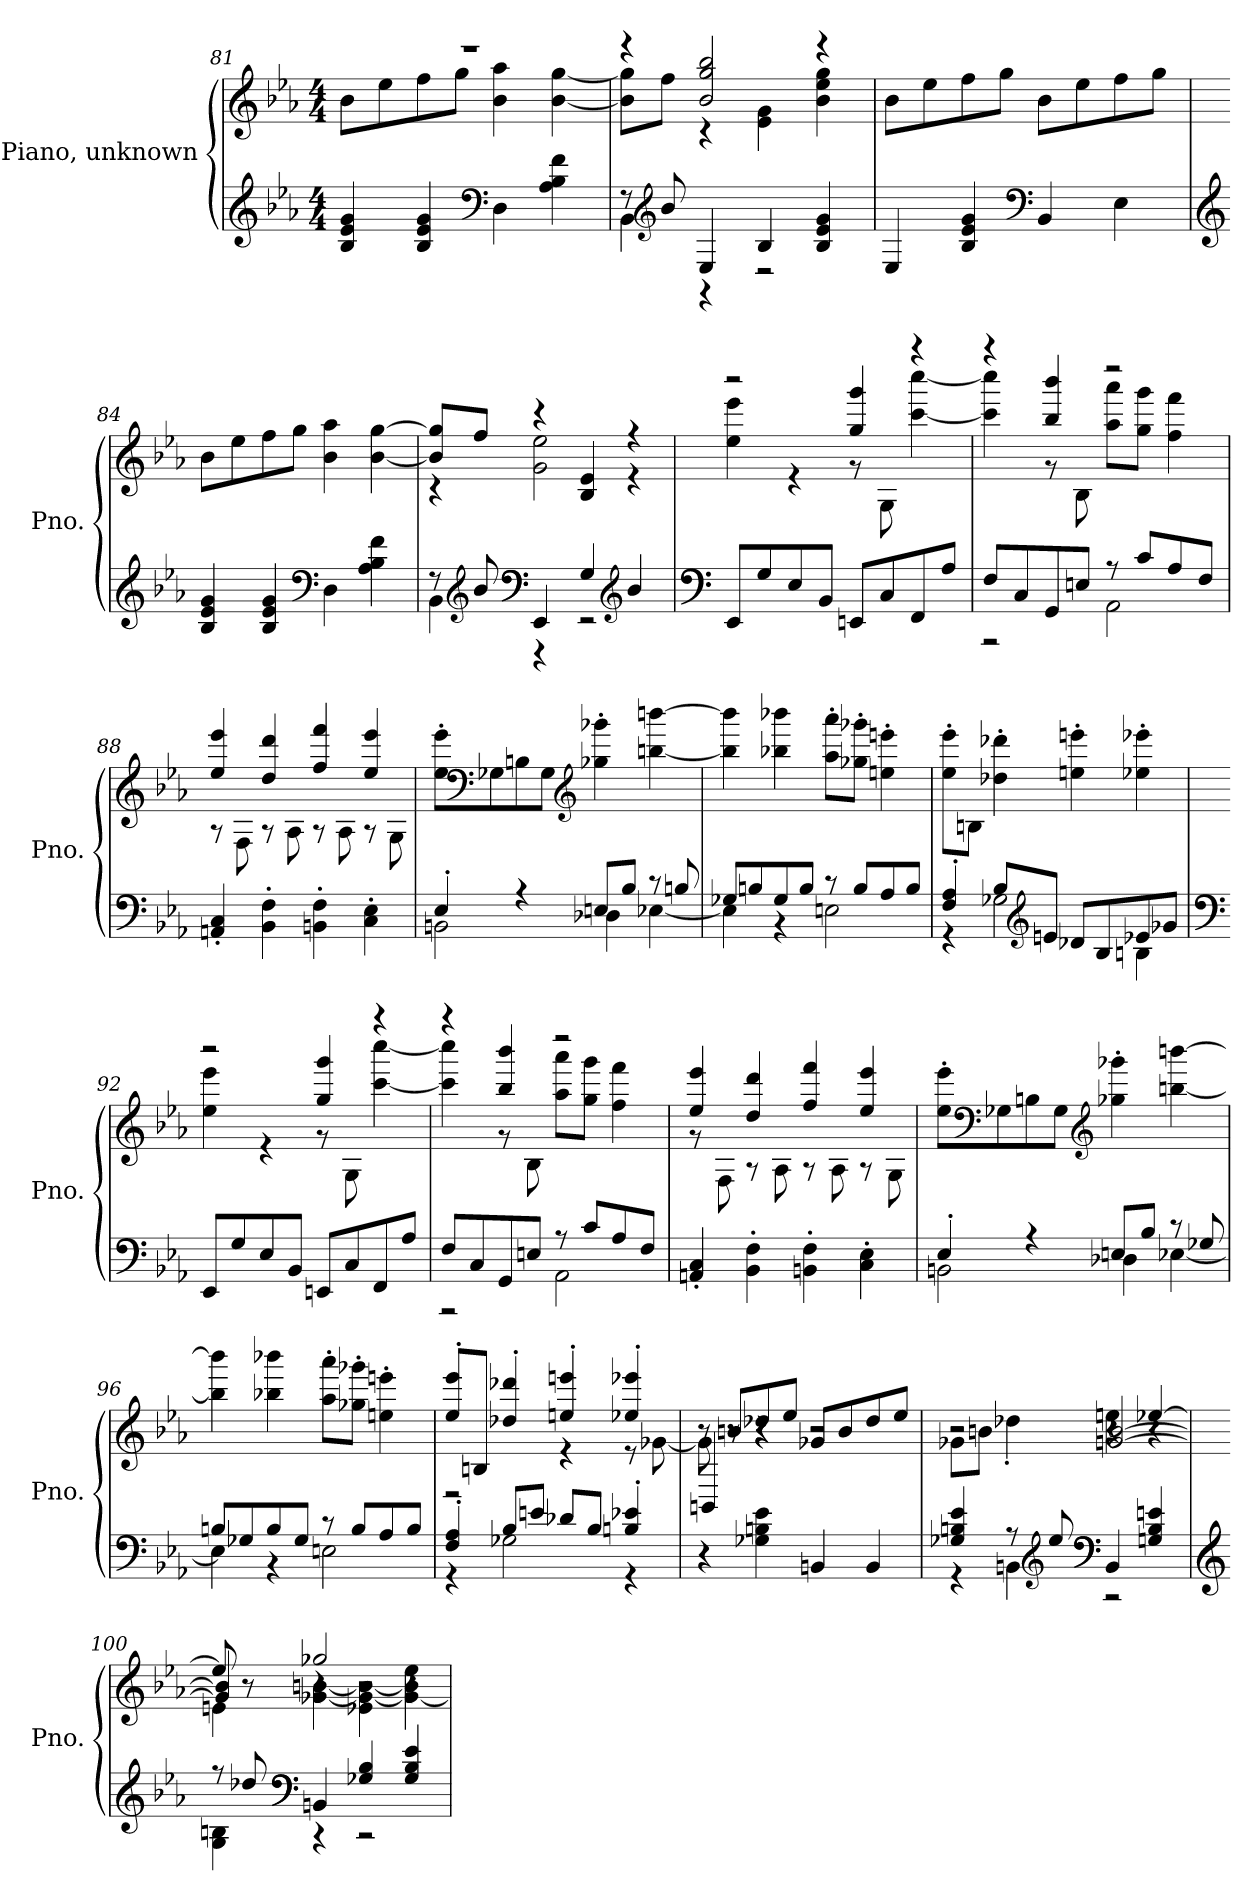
**kern	**kern
*part1	*part1
*staff2	*staff1
*I"Piano, unknown	*
*I'Pno.	*
!!LO:LB:g=z
*clefG2	*clefG2
*k[b-e-a-]	*k[b-e-a-]
*M4/4	*M4/4
=81	=81
*	*^
4B-/ 4e-/ 4g/	1r	8b-\L
.	.	8ee-\
4B-/ 4e-/ 4g/	.	8ff\
.	.	8gg\J
*clefF4	*	*
4D\	.	4b-\ 4aa-\
4A-\ 4B-\ 4f\	.	[4b-\ [4gg\
=82	=82	=82
*^	*	*
8r	4BB-\	4r	8b-\] 8gg\]L
*clefG2	*	*	*
8b-/	.	.	8ff\J
4E-/	4r	2b-/ 2gg/ 2bb-/	4r
4B-/	2r	.	4e-\ 4g\
4B-/ 4e-/ 4g/	.	4r	4b-\ 4ee-\ 4gg\
*v	*v	*	*
*	*v	*v
=83	=83
4E-/	8b-\L
.	8ee-\
4B-/ 4e-/ 4g/	8ff\
.	8gg\J
*clefF4	*
4BB-/	8b-\L
.	8ee-\
4E-\	8ff\
.	8gg\J
=84	=84
*clefG2	*
4B-/ 4e-/ 4g/	8b-\L
.	8ee-\
4B-/ 4e-/ 4g/	8ff\
.	8gg\J
*clefF4	*
4D\	4b-\ 4aa-\
4A-\ 4B-\ 4f\	[4b-\ [4gg\
!!LO:LB:g=z
=85	=85
*^	*^
8r	4BB-\	8b-/] 8gg/]L	4r
*clefG2	*	*	*
8b-/	.	8ff/J	.
*clefF4	*	*	*
4EE-/	4r	4r	2g\ 2ee-\
4G/	2r	4B-/ 4e-/	.
*clefG2	*	*	*
4b-/	.	4r	4r
*v	*v	*	*
=86	=86	=86
*clefF4	*	*
8EE-/L	2r	4ee-\ 4eee-\
8G/	.	.
8E-/	.	4r
8BB-/J	.	.
8EEn/L	4gg/ 4ggg/	8r
8C/	.	8G\
8FF/	4r	[4ccc\ [4cccc\
8A-/J	.	.
=87	=87	=87
*^	*	*
8F/L	2r	4r	4ccc\] 4cccc\]
8C/	.	.	.
8GG/	.	4bb-/ 4bbb-/	8r
8En/J	.	.	8B-\
8r	2AA-\	2r	8aa-\ 8aaa-\L
8c/L	.	.	8gg\ 8ggg\J
8A-/	.	.	4ff\ 4fff\
8F/J	.	.	.
*v	*v	*	*
=88	=88	=88
4AAn/' 4C/'	4ee-/ 4eee-/	8r
.	.	8F\
4BB-\' 4F\'	4dd/ 4ddd/	8r
.	.	8A-\
4BBn\' 4F\'	4ff/ 4fff/	8r
.	.	8A-\
4C\' 4E-\'	4ee-/ 4eee-/	8r
.	.	8G\
*	*v	*v
!!LO:LB:g=z
=89	=89
*^	*
4E-'/	2BBn\	8ee-\' 8eee-\'L
*	*	*clefF4
.	.	8G-X\
4r	.	8Bn\
.	.	8G-\J
*	*	*clefG2
8En/L	4D-X\	4gg-X\' 4ggg-X\'
8B-/J	.	.
8r	[4E-X\	[4bbn\ [4bbbn\
8Bn/	.	.
=90	=90	=90
8G-X/L	4E-\]	4bb\] 4bbb\]
8Bn/	.	.
8G-/	4r	4bb-X\ 4bbb-X\
8B/J	.	.
8r	2En\	8aa-\' 8aaa-\'L
8B/L	.	8gg-X\' 8ggg-X\'J
8A-/	.	4een\' 4eeen\'
8B/J	.	.
=91	=91	=91
4F/' 4A-/'	4r	8ee-\' 8eee-\'L
.	.	8Bn\J
8B-/L	2G-X\	4dd-X\' 4ddd-X\'
*clefG2	*	*
8en/J	.	.
8d-X/L	.	4een\' 4eeen\'
8B-/	.	.
8e-X/	4Bn\	4ee-X\' 4eee-X\'
8g-X/J	.	.
*v	*v	*
!!LO:LB:g=z
=92	=92
*clefF4	*
*	*^
8EE-/L	2r	4ee-\ 4eee-\
8G/	.	.
8E-/	.	4r
8BB-/J	.	.
8EEn/L	4gg/ 4ggg/	8r
8C/	.	8G\
8FF/	4r	[4ccc\ [4cccc\
8A-/J	.	.
=93	=93	=93
*^	*	*
8F/L	2r	4r	4ccc\] 4cccc\]
8C/	.	.	.
8GG/	.	4bb-/ 4bbb-/	8r
8En/J	.	.	8B-\
8r	2AA-\	2r	8aa-\ 8aaa-\L
8c/L	.	.	8gg\ 8ggg\J
8A-/	.	.	4ff\ 4fff\
8F/J	.	.	.
*v	*v	*	*
=94	=94	=94
4AAn/' 4C/'	4ee-/ 4eee-/	8r
.	.	8F\
4BB-\' 4F\'	4dd/ 4ddd/	8r
.	.	8A-\
4BBn\' 4F\'	4ff/ 4fff/	8r
.	.	8A-\
4C\' 4E-\'	4ee-/ 4eee-/	8r
.	.	8G\
*	*v	*v
!!LO:PB:g=z
=95	=95
*^	*
4E-'/	2BBn\	8ee-\' 8eee-\'L
*	*	*clefF4
.	.	8G-X\
4r	.	8Bn\
.	.	8G-\J
*	*	*clefG2
8En/L	4D-X\	4gg-X\' 4ggg-X\'
8B-/J	.	.
8r	[4E-X\	[4bbn\ [4bbbn\
8G-X/	.	.
=96	=96	=96
8Bn/L	4E-\]	4bb\] 4bbb\]
8G-X/	.	.
8B/	4r	4bb-X\ 4bbb-X\
8G-/J	.	.
8r	2En\	8aa-\' 8aaa-\'L
8B/L	.	8gg-X\' 8ggg-X\'J
8A-/	.	4een\' 4eeen\'
8B/J	.	.
=97	=97	=97
*	*	*^
4F/' 4A-/'	4r	8ee-/' 8eee-/'L	2r
.	.	8Bn/J	.
8B-/L	2G-X\	4dd-X/' 4ddd-X/'	.
8en/J	.	.	.
8d-X/L	.	4een/' 4eeen/'	4r
8B-/J	.	.	.
4Bn/' 4e-X/'	4r	4ee-X/' 4eee-X/'	8r
.	.	.	[8g-X\
*v	*v	*	*
!!LO:LB:g=z
=98	=98	=98
*	*	*^
4r	8r	8g-\]	4BBn/
.	8bn/L	8r	.
4G-X\ 4Bn\ 4e-\	8dd-X/	4r	4r
.	8ee-/J	.	.
4BBn/	8g-X/L	2r	2r
.	8b/	.	.
4BB/	8dd-/	.	.
.	8ee-/J	.	.
=99	=99	=99	=99
*^	*	*	*
4G-X/ 4Bn/ 4e-/	4r	2r	8g-X\L	2r
.	.	.	8bn\J	.
8r	4BBn\	.	4dd-X'\	.
*clefG2	*	*	*	*
8ee-/	.	.	.	.
*clefF4	*	*	*	*
4BB/	2r	4r	4een\	[2gn/ [2b/
4Gn/ 4B/ 4en/	.	[4ee-X/	4r	.
=100	=100	=100	=100	=100
*clefG2	*	*	*	*
8r	4G\ 4Bn\	8ee-/]	4en\	4g/] 4b/]
8dd-X/	.	8r	.	.
*clefF4	*	*	*	*
4BBn/	4r	4r	[4g-X\ [4bn\	2gg-X/
4G-X/ 4B/	2r	2r	4e-X\ 4g-\_ 4b\_	.
4G-/ 4B/ 4e-/	.	.	4g-\_ 4b\] 4ee-\	4r
*v	*v	*	*	*
*	*v	*v	*v
=	=
*-	*-
